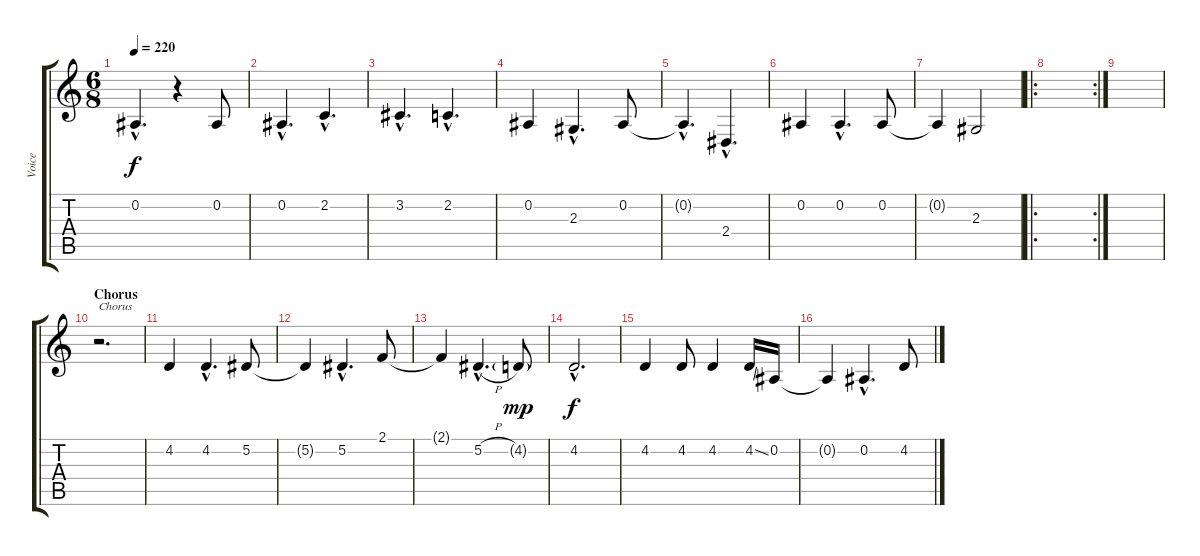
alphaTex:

\track ("Voice" "Voice") {instrument brightacousticpiano}
\staff {score tabs}
\tuning (Eb4 Bb3 Gb3 Db3 Ab2 Eb2) {hide}
\ts (6 8)
\tempo 220
\clef g2
\ks c
0.2{hac t}.4{d dy f} r.4 0.2.8 |
0.2{hac}.4{d} 2.2{hac}.4{d} |
3.2{hac}.4{d} 2.2{hac}.4{d} |
0.2.4 2.3{hac}.4{d} 0.2.8 |
0.2{hac t}.4{d} 2.4{hac}.4{d} |
0.2.4{volume 16} 0.2{hac}.4{d} 0.2.8 |
0.2{t}.4 2.3.2 |
\ro
\rc 2
|
|
\section ("" "Chorus")
r.2{d txt "Chorus"} |
4.2.4{volume 16} 4.2{hac}.4{d} 5.2.8 |
5.2{t}.4 5.2{hac}.4{d} 2.1.8 |
2.1{t}.4 5.2{h hac}.4{d} 4.2{g}.8{dy mp} |
4.2{hac}.2{d dy f} |
4.2.4 4.2.8 4.2.4 4.2{ss}.16 0.2.16 |
0.2{t}.4 0.2{hac}.4{d} 4.2.8
